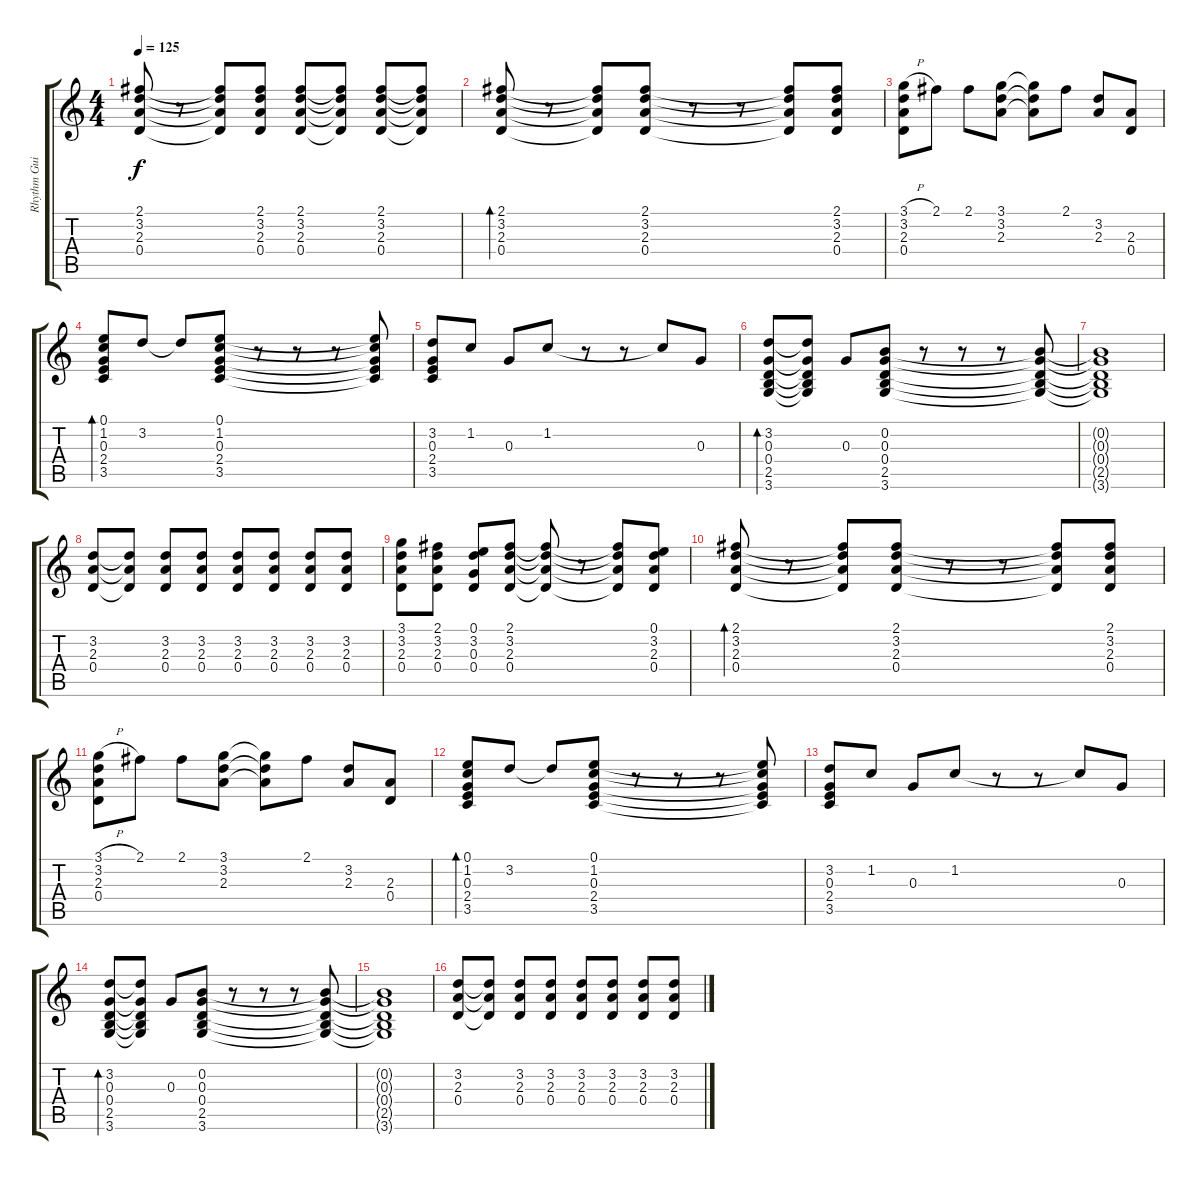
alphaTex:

\track ("Rhythm Guitar" "Rhythm Gui") {instrument overdrivenguitar}
\staff {score tabs}
\tuning (E4 B3 G3 D3 A2 E2) {hide}
\ts (4 4)
\tempo 125
\clef g2
\ks c
(2.1 3.2 2.3 0.4).8{dy f} r.8 (2.1{t} 3.2{t} 2.3{t} 0.4{t}).8 (2.1 3.2 2.3 0.4).8 (2.1 3.2 2.3 0.4).8 (2.1{t} 3.2{t} 2.3{t} 0.4{t}).8 (2.1 3.2 2.3 0.4).8 (2.1{t} 3.2{t} 2.3{t} 0.4{t}).8 |
(2.1 3.2 2.3 0.4).8{bd 60} r.8 (2.1{t} 3.2{t} 2.3{t} 0.4{t}).8 (2.1 3.2 2.3 0.4).8 r.8 r.8 (2.1{t} 3.2{t} 2.3{t} 0.4{t}).8 (2.1 3.2 2.3 0.4).8 |
(3.1{h} 3.2 2.3 0.4).8 2.1.8 2.1.8 (3.1 3.2 2.3).8 (3.1{t} 3.2{t} 2.3{t}).8 2.1.8 (3.2 2.3).8 (2.3 0.4).8 |
(0.1 1.2 0.3 2.4 3.5).8{bd 60} 3.2.8 3.2{t}.8 (0.1 1.2 0.3 2.4 3.5).8 r.8 r.8 r.8 (0.1{t} 1.2{t} 0.3{t} 2.4{t} 3.5{t}).8 |
(3.2 0.3 2.4 3.5).8 1.2.8 0.3.8 1.2.8 r.8 r.8 1.2{t}.8 0.3.8 |
(3.2 0.3 0.4 2.5 3.6).8{bd 60} (3.2{t} 0.3{t} 0.4{t} 2.5{t} 3.6{t}).8 0.3.8 (0.2 0.3 0.4 2.5 3.6).8 r.8 r.8 r.8 (0.2{t} 0.3{t} 0.4{t} 2.5{t} 3.6{t}).8 |
(0.2{t} 0.3{t} 0.4{t} 2.5{t} 3.6{t}).1 |
(3.2 2.3 0.4).8 (3.2{t} 2.3{t} 0.4{t}).8 (3.2 2.3 0.4).8 (3.2 2.3 0.4).8 (3.2 2.3 0.4).8 (3.2 2.3 0.4).8 (3.2 2.3 0.4).8 (3.2 2.3 0.4).8 |
(3.1 3.2 2.3 0.4).8 (2.1 3.2 2.3 0.4).8 (0.1 3.2 0.3 0.4).8 (2.1 3.2 2.3 0.4).8 (2.1{t} 3.2{t} 2.3{t} 0.4{t}).8 r.8 (2.1{t} 3.2{t} 2.3{t} 0.4{t}).8 (0.1 3.2 2.3 0.4).8 |
(2.1 3.2 2.3 0.4).8{bd 60} r.8 (2.1{t} 3.2{t} 2.3{t} 0.4{t}).8 (2.1 3.2 2.3 0.4).8 r.8 r.8 (2.1{t} 3.2{t} 2.3{t} 0.4{t}).8 (2.1 3.2 2.3 0.4).8 |
(3.1{h} 3.2 2.3 0.4).8 2.1.8 2.1.8 (3.1 3.2 2.3).8 (3.1{t} 3.2{t} 2.3{t}).8 2.1.8 (3.2 2.3).8 (2.3 0.4).8 |
(0.1 1.2 0.3 2.4 3.5).8{bd 60} 3.2.8 3.2{t}.8 (0.1 1.2 0.3 2.4 3.5).8 r.8 r.8 r.8 (0.1{t} 1.2{t} 0.3{t} 2.4{t} 3.5{t}).8 |
(3.2 0.3 2.4 3.5).8 1.2.8 0.3.8 1.2.8 r.8 r.8 1.2{t}.8 0.3.8 |
(3.2 0.3 0.4 2.5 3.6).8{bd 60} (3.2{t} 0.3{t} 0.4{t} 2.5{t} 3.6{t}).8 0.3.8 (0.2 0.3 0.4 2.5 3.6).8 r.8 r.8 r.8 (0.2{t} 0.3{t} 0.4{t} 2.5{t} 3.6{t}).8 |
(0.2{t} 0.3{t} 0.4{t} 2.5{t} 3.6{t}).1 |
(3.2 2.3 0.4).8 (3.2{t} 2.3{t} 0.4{t}).8 (3.2 2.3 0.4).8 (3.2 2.3 0.4).8 (3.2 2.3 0.4).8 (3.2 2.3 0.4).8 (3.2 2.3 0.4).8 (3.2 2.3 0.4).8
